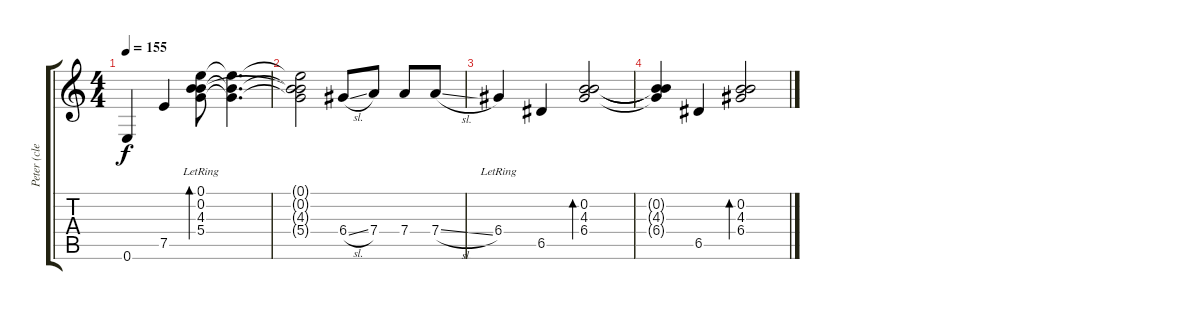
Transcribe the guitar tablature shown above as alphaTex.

\track ("Peter (clean)" "Peter (cle") {instrument acousticguitarsteel}
\staff {score tabs}
\tuning (E4 B3 G3 D3 A2 E2) {hide}
\ts (4 4)
\tempo 155
\clef g2
\ks c
0.6.4{dy f} 7.5.4 (0.1 0.2 4.3 5.4{lr}).8{bd 60} (0.1{t} 0.2{t} 5.4{t}).4{d} |
(0.1{t} 0.2{t} 4.3{t} 5.4{t}).2 6.4{sl}.8 7.4.8 7.4.8 7.4{sl}.8 |
6.4{lr}.4 6.5.4 (0.2 4.3 6.4).2{bd 60} |
(0.2{t} 4.3{t} 6.4{t}).4 6.5.4 (0.2 4.3 6.4).2{bd 60}
